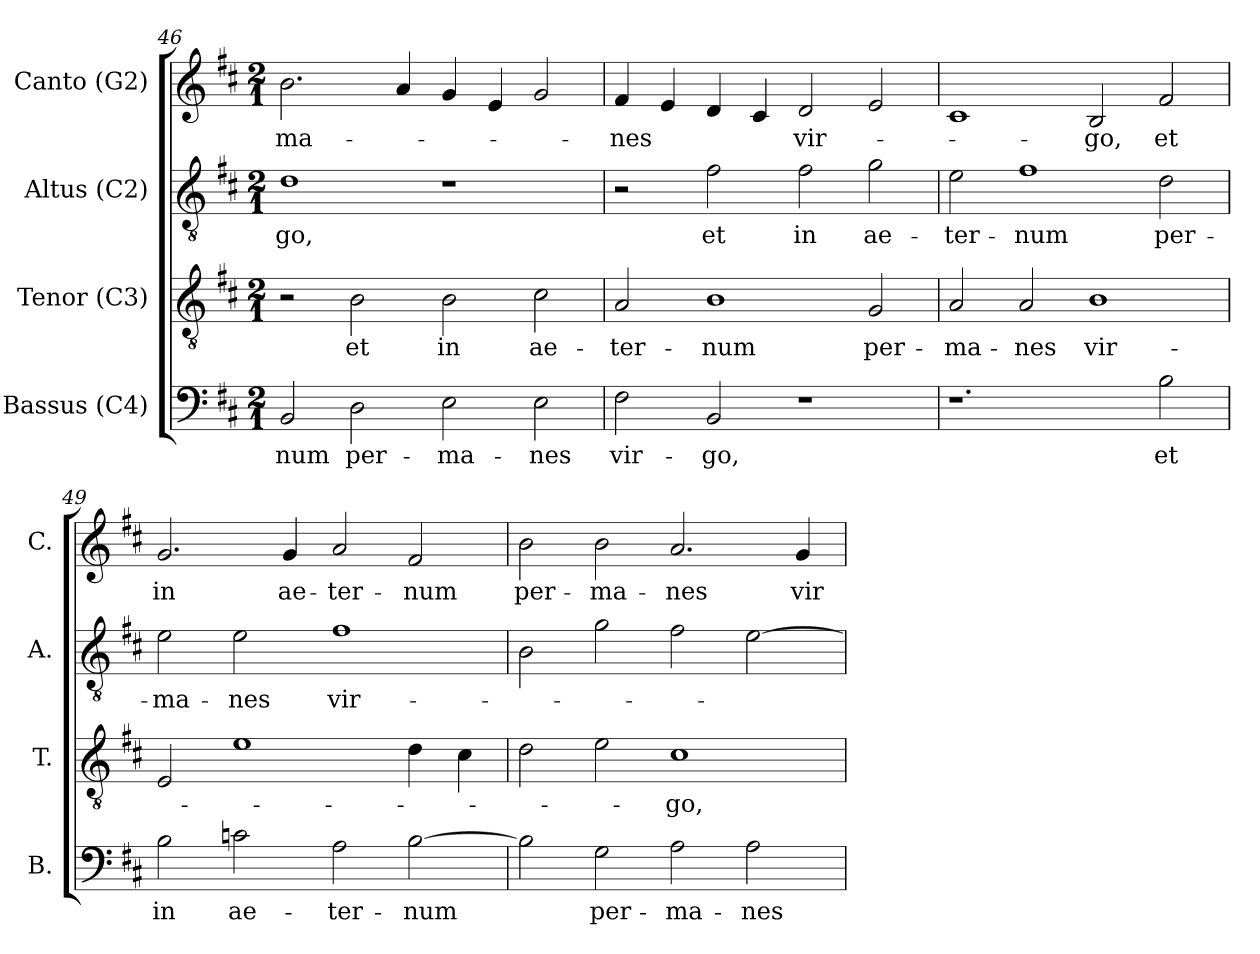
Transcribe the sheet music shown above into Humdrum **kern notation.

**kern	**text	**kern	**text	**kern	**text	**kern	**text
*part4	*part4	*part3	*part3	*part2	*part2	*part1	*part1
*staff4	*staff4	*staff3	*staff3	*staff2	*staff2	*staff1	*staff1
*I"Bassus (C4)	*	*I"Tenor (C3)	*	*I"Altus (C2)	*	*I"Canto (G2)	*
*I'B.	*	*I'T.	*	*I'A.	*	*I'C.	*
*clefF4	*	*clefGv2	*	*clefGv2	*	*clefG2	*
*	*	*ITrd7c12	*	*ITrd7c12	*	*	*
*k[f#c#]	*	*k[f#c#]	*	*k[f#c#]	*	*k[f#c#]	*
*D:	*	*D:	*	*D:	*	*D:	*
*M2/1	*	*M2/1	*	*M2/1	*	*M2/1	*
=46	=46	=46	=46	=46	=46	=46	=46
!	!LO:LY:b:color=#000000	!	!	!	!	!	!
!	!	!	!	!	!LO:LY:b:color=#000000	!	!
!	!	!	!	!	!	!	!LO:LY:b:color=#000000
2BBi/	-num	2r	.	1Di	-go,	2.bi\	-ma-
!	!LO:LY:b:color=#000000	!	!	!	!	!	!
!	!	!	!LO:LY:b:color=#000000	!	!	!	!
2Di\	per-	2BBi\	et	.	.	.	.
.	.	.	.	.	.	4ai/	.
!	!LO:LY:b:color=#000000	!	!	!	!	!	!
!	!	!	!LO:LY:b:color=#000000	!	!	!	!
2Ei\	-ma-	2BBi\	in	1r	.	4gi/	.
.	.	.	.	.	.	4ei/	.
!	!LO:LY:b:color=#000000	!	!	!	!	!	!
!	!	!	!LO:LY:b:color=#000000	!	!	!	!
2Ei\	-nes	2C#i\	ae-	.	.	2gi/	.
=47	=47	=47	=47	=47	=47	=47	=47
!	!LO:LY:b:color=#000000	!	!	!	!	!	!
!	!	!	!LO:LY:b:color=#000000	!	!	!	!
!	!	!	!	!	!	!	!LO:LY:b:color=#000000
2F#i\	vir-	2AAi/	-ter-	2r	.	4f#i/	-nes
.	.	.	.	.	.	4ei/	.
!	!LO:LY:b:color=#000000	!	!	!	!	!	!
!	!	!	!LO:LY:b:color=#000000	!	!	!	!
!	!	!	!	!	!LO:LY:b:color=#000000	!	!
2BBi/	-go,	1BBi	-num	2F#i\	et	4di/	.
.	.	.	.	.	.	4c#i/	.
!	!	!	!	!	!LO:LY:b:color=#000000	!	!
!	!	!	!	!	!	!	!LO:LY:b:color=#000000
1r	.	.	.	2F#i\	in	2di/	vir-
!	!	!	!LO:LY:b:color=#000000	!	!	!	!
!	!	!	!	!	!LO:LY:b:color=#000000	!	!
.	.	2GGi/	per-	2Gi\	ae-	2ei/	.
=48	=48	=48	=48	=48	=48	=48	=48
!	!	!	!LO:LY:b:color=#000000	!	!	!	!
!	!	!	!	!	!LO:LY:b:color=#000000	!	!
1.r	.	2AAi/	-ma-	2Ei\	-ter-	1c#i	.
!	!	!	!LO:LY:b:color=#000000	!	!	!	!
!	!	!	!	!	!LO:LY:b:color=#000000	!	!
.	.	2AAi/	-nes	1F#i	-num	.	.
!	!	!	!LO:LY:b:color=#000000	!	!	!	!
!	!	!	!	!	!	!	!LO:LY:b:color=#000000
.	.	1BBi	vir-	.	.	2Bi/	-go,
!	!LO:LY:b:color=#000000	!	!	!	!	!	!
!	!	!	!	!	!LO:LY:b:color=#000000	!	!
!	!	!	!	!	!	!	!LO:LY:b:color=#000000
2Bi\	et	.	.	2Di\	per-	2f#i/	et
=49	=49	=49	=49	=49	=49	=49	=49
!	!LO:LY:b:color=#000000	!	!	!	!	!	!
!	!	!	!	!	!LO:LY:b:color=#000000	!	!
!	!	!	!	!	!	!	!LO:LY:b:color=#000000
2Bi\	in	2EEi/	.	2Ei\	-ma-	2.gi/	in
!	!LO:LY:b:color=#000000	!	!	!	!	!	!
!	!	!	!	!	!LO:LY:b:color=#000000	!	!
2ci\	ae-	1Ei	.	2Ei\	-nes	.	.
!	!	!	!	!	!	!	!LO:LY:b:color=#000000
.	.	.	.	.	.	4gi/	ae-
!	!LO:LY:b:color=#000000	!	!	!	!	!	!
!	!	!	!	!	!LO:LY:b:color=#000000	!	!
!	!	!	!	!	!	!	!LO:LY:b:color=#000000
2Ai\	-ter-	.	.	1F#i	vir-	2ai/	-ter-
!	!LO:LY:b:color=#000000	!	!	!	!	!	!
!	!	!	!	!	!	!	!LO:LY:b:color=#000000
[2Bi\	-num	4Di\	.	.	.	2f#i/	-num
.	.	4C#i\	.	.	.	.	.
!!LO:LB:g=z
=50	=50	=50	=50	=50	=50	=50	=50
!	!	!	!	!	!	!	!LO:LY:b:color=#000000
2Bi\]	.	2Di\	.	2BBi\	.	2bi\	per-
!	!LO:LY:b:color=#000000	!	!	!	!	!	!
!	!	!	!	!	!	!	!LO:LY:b:color=#000000
2Gi\	per-	2Ei\	.	2Gi\	.	2bi\	-ma-
!	!LO:LY:b:color=#000000	!	!	!	!	!	!
!	!	!	!LO:LY:b:color=#000000	!	!	!	!
!	!	!	!	!	!	!	!LO:LY:b:color=#000000
2Ai\	-ma-	1C#i	-go,	2F#i\	.	2.ai/	-nes
!	!LO:LY:b:color=#000000	!	!	!	!	!	!
2Ai\	-nes	.	.	[2Ei\	.	.	.
!	!	!	!	!	!	!	!LO:LY:b:color=#000000
.	.	.	.	.	.	4gi/	vir-
=	=	=	=	=	=	=	=
*-	*-	*-	*-	*-	*-	*-	*-
